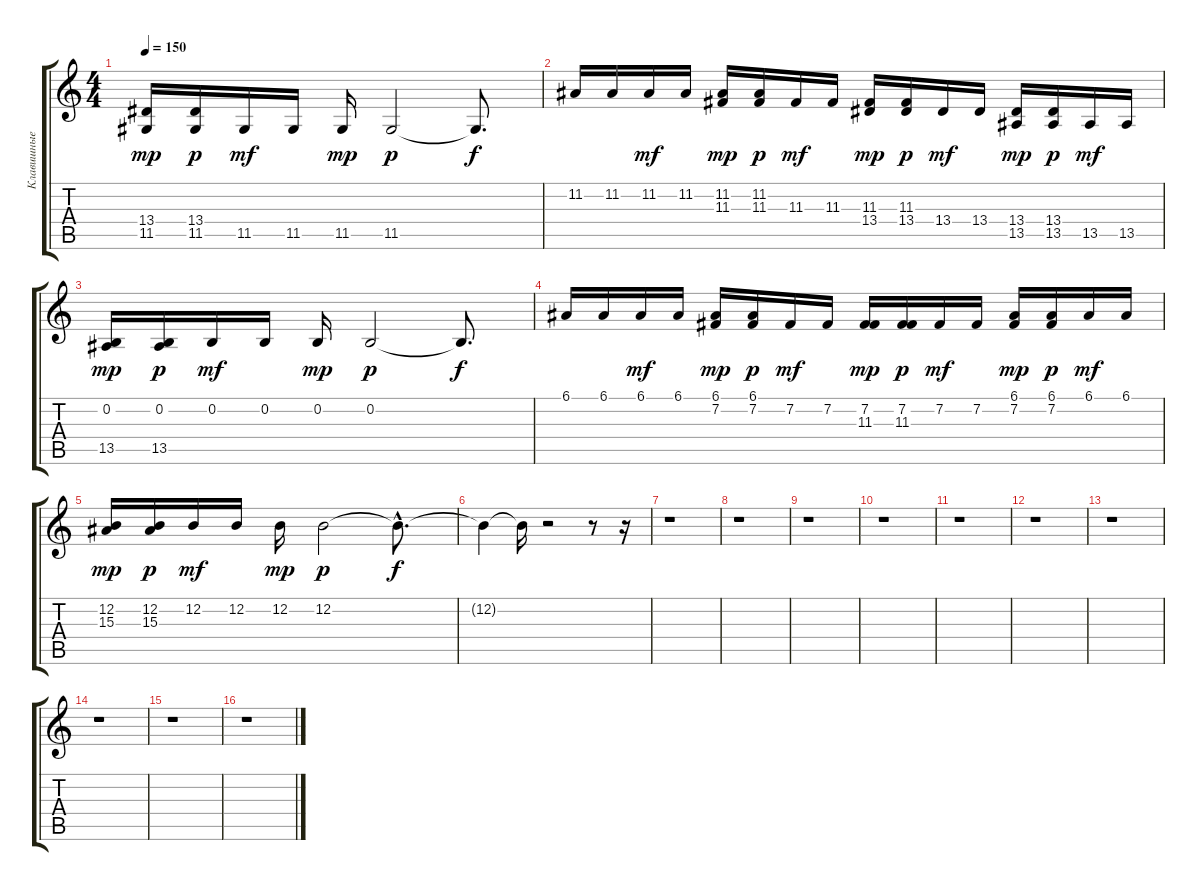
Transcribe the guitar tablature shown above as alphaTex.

\track ("Клавишные" "Клавишные") {instrument xylophone}
\staff {score tabs}
\tuning (E4 B3 G3 D3 A2 E2) {hide}
\ts (4 4)
\tempo 150
\clef g2
\ks c
(13.4 11.5).16{dy mp} (13.4 11.5).16{dy p} 11.5.16{dy mf} 11.5.16 11.5.16{dy mp} 11.5.2{dy p} 11.5{t}.8{d dy f} |
11.2.16 11.2.16 11.2.16{dy mf} 11.2.16 (11.2 11.3).16{dy mp} (11.2 11.3).16{dy p} 11.3.16{dy mf} 11.3.16 (11.3 13.4).16{dy mp} (11.3 13.4).16{dy p} 13.4.16{dy mf} 13.4.16 (13.4 13.5).16{dy mp} (13.4 13.5).16{dy p} 13.5.16{dy mf} 13.5.16 |
(0.2 13.5).16{dy mp} (0.2 13.5).16{dy p} 0.2.16{dy mf} 0.2.16 0.2.16{dy mp} 0.2.2{dy p} 0.2{t}.8{d dy f} |
6.1.16 6.1.16 6.1.16{dy mf} 6.1.16 (6.1 7.2).16{dy mp} (6.1 7.2).16{dy p} 7.2.16{dy mf} 7.2.16 (7.2 11.3).16{dy mp} (7.2 11.3).16{dy p} 7.2.16{dy mf} 7.2.16 (6.1 7.2).16{dy mp} (6.1 7.2).16{dy p} 6.1.16{dy mf} 6.1.16 |
(12.2 15.3).16{dy mp} (12.2 15.3).16{dy p} 12.2.16{dy mf} 12.2.16 12.2.16{dy mp} 12.2.2{dy p} 12.2{hac t}.8{d dy f} |
12.2{t}.4 12.2{t}.16 r.2 r.8 r.16 |
r.1 |
r.1 |
r.1 |
r.1 |
r.1 |
r.1 |
r.1 |
r.1 |
r.1 |
r.1
